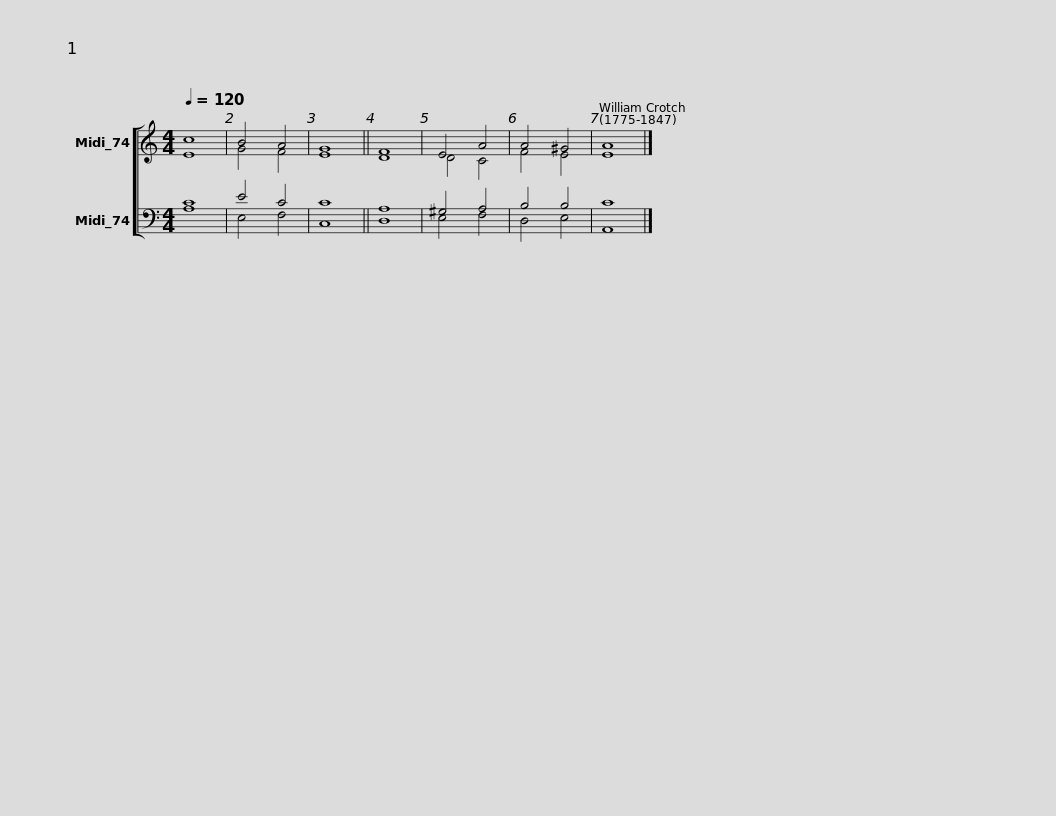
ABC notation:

X:1
%%score [ ( 1 2 ) ( 3 4 ) ]
L:1/8
Q:1/4=120
M:4/4
I:linebreak $
K:C
V:1 treble
V:2 treble
V:3 bass
V:4 bass
V:1
 c8 | B4 A4 | G8 || F8 | E4 A4 | %5
 A4 ^G4 | A8 |] %7
V:2
 E8 | G4 F4 | E8 || D8 | D4 C4 | %5
 F4 E4 | E8 |] %7
V:3
 C8 | E4 C4 | C8 || A,8 | ^G,4 A,4 | %5
 B,4 B,4 | C8 |] %7
V:4
 A,8 | E,4 F,4 | C,8 || D,8 | E,4 F,4 | %5
 D,4 E,4 | A,,8 |] %7
